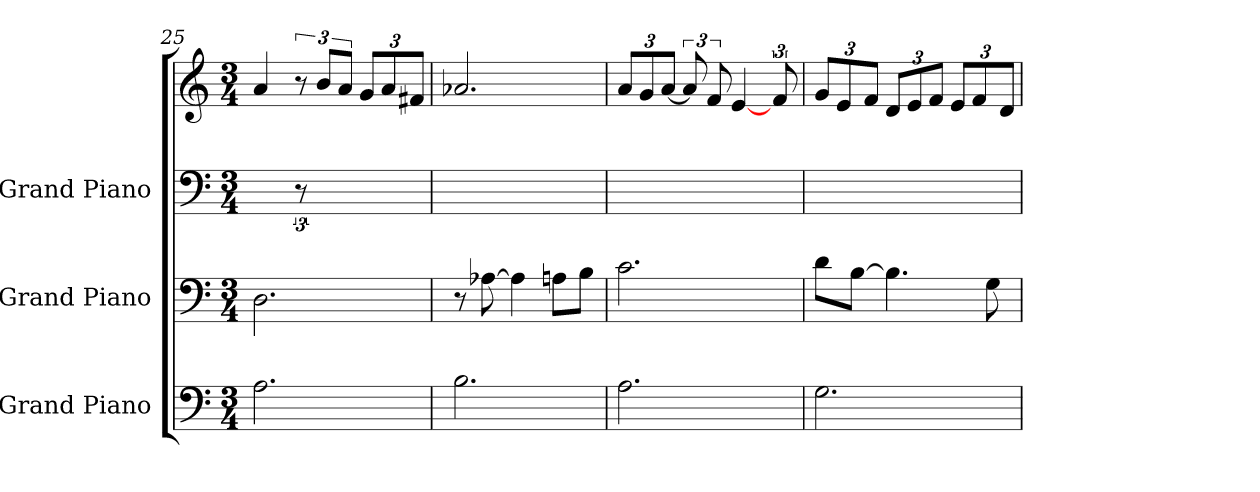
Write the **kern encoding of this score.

**kern	**kern	**kern	**kern
*part3	*part2	*part1	*part1
*staff4	*staff3	*staff2	*staff1
*I"Grand Piano	*I"Grand Piano	*I"Grand Piano	*
*clefF4	*clefF4	*clefF4	*clefG2
*k[]	*k[]	*k[]	*k[]
*C:	*C:	*C:	*C:
*M3/4	*M3/4	*M3/4	*M3/4
=25	=25	=25	=25
2.A	2.D	4ryy	4a
.	.	12r	12r
.	.	12%5ryy	12bL
.	.	.	12aJ
.	.	.	12gL
.	.	.	12a
.	.	.	12f#XJ
=26	=26	=26	=26
2.B	8r	2.ryy	2.a-X
.	[8A-X	.	.
.	4A-]	.	.
.	8AnL	.	.
.	8BJ	.	.
=27	=27	=27	=27
2.A	2.c	2.ryy	12aL
.	.	.	12g
.	.	.	[12aJ
.	.	.	12aL]
.	.	.	12f
.	.	.	[4e
.	.	.	12f
=28	=28	=28	=28
2.G	8dL	2.ryy	12gL
.	.	.	12e
.	[8BJ	.	.
.	.	.	12fJ
.	4.B]	.	12dL
.	.	.	12e
.	.	.	12fJ
.	.	.	12eL
.	.	.	12f
.	8G	.	.
.	.	.	12dJ
=	=	=	=
*-	*-	*-	*-
